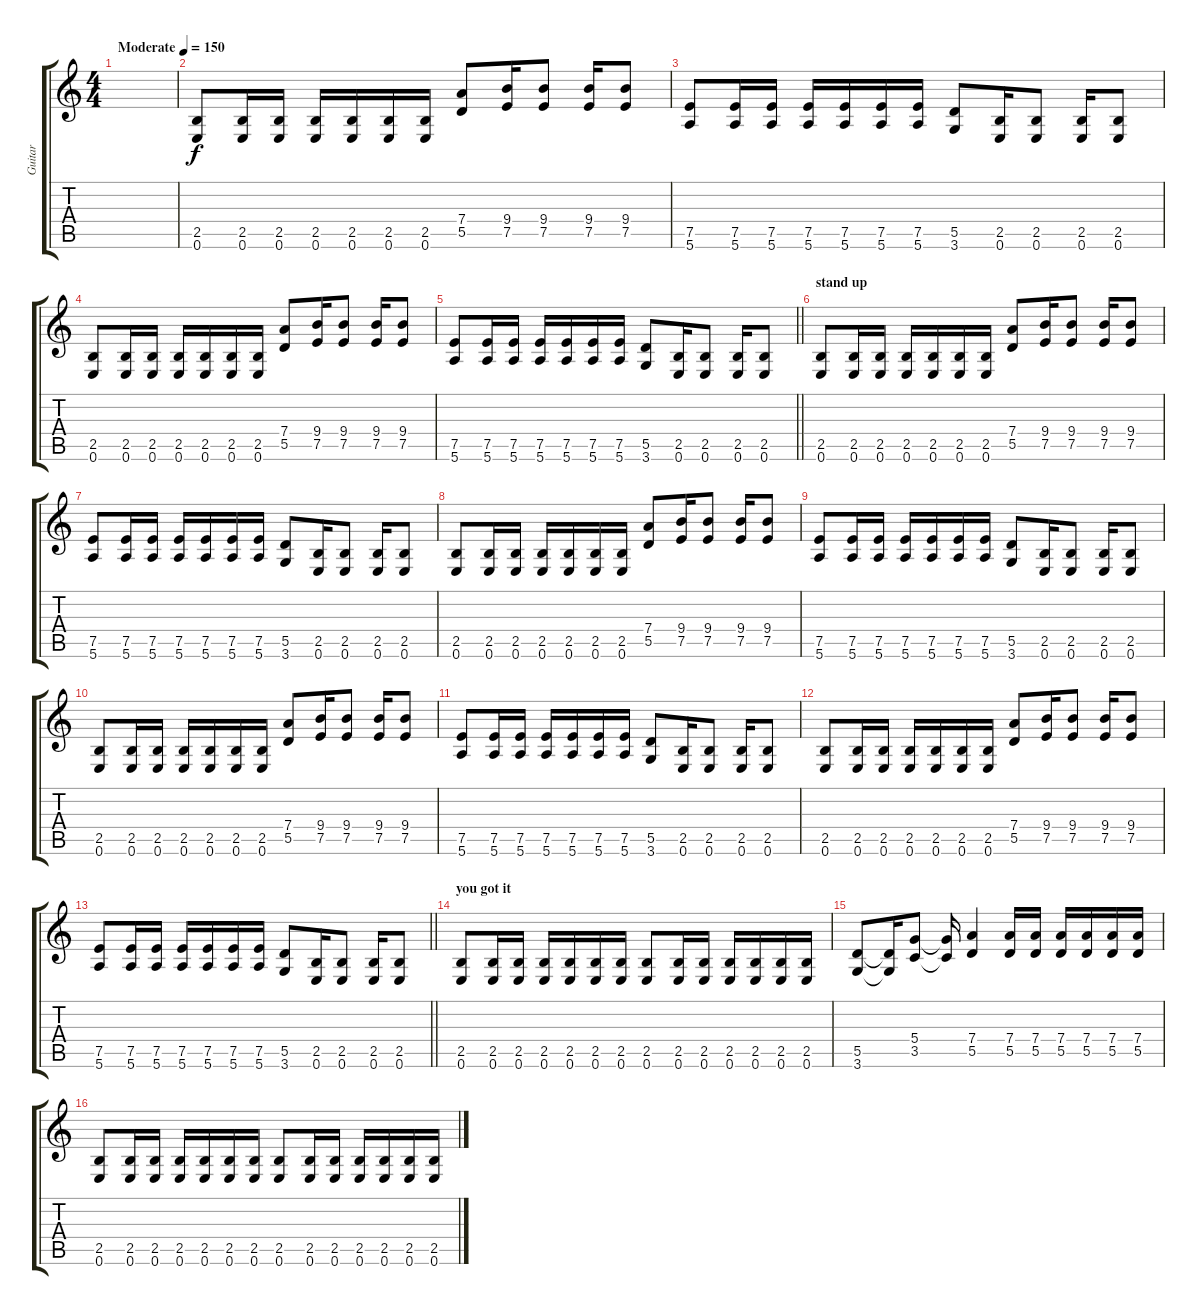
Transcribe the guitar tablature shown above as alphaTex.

\track ("Guitar" "Guitar") {instrument overdrivenguitar}
\staff {score tabs}
\tuning (E4 B3 G3 D3 A2 E2) {hide}
\ts (4 4)
\tempo (150 "Moderate")
\clef g2
\ks c
|
(2.5 0.6).8 (2.5 0.6).16 (2.5 0.6).16 (2.5 0.6).16 (2.5 0.6).16 (2.5 0.6).16 (2.5 0.6).16 (7.4 5.5).8 (9.4 7.5).16 (9.4 7.5).8 (9.4 7.5).16 (9.4 7.5).8 |
(7.5 5.6).8 (7.5 5.6).16 (7.5 5.6).16 (7.5 5.6).16 (7.5 5.6).16 (7.5 5.6).16 (7.5 5.6).16 (5.5 3.6).8 (2.5 0.6).16 (2.5 0.6).8 (2.5 0.6).16 (2.5 0.6).8 |
(2.5 0.6).8 (2.5 0.6).16 (2.5 0.6).16 (2.5 0.6).16 (2.5 0.6).16 (2.5 0.6).16 (2.5 0.6).16 (7.4 5.5).8 (9.4 7.5).16 (9.4 7.5).8 (9.4 7.5).16 (9.4 7.5).8 |
\barLineRight lightlight
(7.5 5.6).8 (7.5 5.6).16 (7.5 5.6).16 (7.5 5.6).16 (7.5 5.6).16 (7.5 5.6).16 (7.5 5.6).16 (5.5 3.6).8 (2.5 0.6).16 (2.5 0.6).8 (2.5 0.6).16 (2.5 0.6).8 |
\section ("" "stand up")
(2.5 0.6).8 (2.5 0.6).16 (2.5 0.6).16 (2.5 0.6).16 (2.5 0.6).16 (2.5 0.6).16 (2.5 0.6).16 (7.4 5.5).8 (9.4 7.5).16 (9.4 7.5).8 (9.4 7.5).16 (9.4 7.5).8 |
(7.5 5.6).8 (7.5 5.6).16 (7.5 5.6).16 (7.5 5.6).16 (7.5 5.6).16 (7.5 5.6).16 (7.5 5.6).16 (5.5 3.6).8 (2.5 0.6).16 (2.5 0.6).8 (2.5 0.6).16 (2.5 0.6).8 |
(2.5 0.6).8 (2.5 0.6).16 (2.5 0.6).16 (2.5 0.6).16 (2.5 0.6).16 (2.5 0.6).16 (2.5 0.6).16 (7.4 5.5).8 (9.4 7.5).16 (9.4 7.5).8 (9.4 7.5).16 (9.4 7.5).8 |
(7.5 5.6).8 (7.5 5.6).16 (7.5 5.6).16 (7.5 5.6).16 (7.5 5.6).16 (7.5 5.6).16 (7.5 5.6).16 (5.5 3.6).8 (2.5 0.6).16 (2.5 0.6).8 (2.5 0.6).16 (2.5 0.6).8 |
(2.5 0.6).8 (2.5 0.6).16 (2.5 0.6).16 (2.5 0.6).16 (2.5 0.6).16 (2.5 0.6).16 (2.5 0.6).16 (7.4 5.5).8 (9.4 7.5).16 (9.4 7.5).8 (9.4 7.5).16 (9.4 7.5).8 |
(7.5 5.6).8 (7.5 5.6).16 (7.5 5.6).16 (7.5 5.6).16 (7.5 5.6).16 (7.5 5.6).16 (7.5 5.6).16 (5.5 3.6).8 (2.5 0.6).16 (2.5 0.6).8 (2.5 0.6).16 (2.5 0.6).8 |
(2.5 0.6).8 (2.5 0.6).16 (2.5 0.6).16 (2.5 0.6).16 (2.5 0.6).16 (2.5 0.6).16 (2.5 0.6).16 (7.4 5.5).8 (9.4 7.5).16 (9.4 7.5).8 (9.4 7.5).16 (9.4 7.5).8 |
\barLineRight lightlight
(7.5 5.6).8 (7.5 5.6).16 (7.5 5.6).16 (7.5 5.6).16 (7.5 5.6).16 (7.5 5.6).16 (7.5 5.6).16 (5.5 3.6).8 (2.5 0.6).16 (2.5 0.6).8 (2.5 0.6).16 (2.5 0.6).8 |
\section ("" "you got it")
(2.5 0.6).8 (2.5 0.6).16 (2.5 0.6).16 (2.5 0.6).16 (2.5 0.6).16 (2.5 0.6).16 (2.5 0.6).16 (2.5 0.6).8 (2.5 0.6).16 (2.5 0.6).16 (2.5 0.6).16 (2.5 0.6).16 (2.5 0.6).16 (2.5 0.6).16 |
(5.5 3.6).8 (5.5{t} 3.6{t}).16 (5.4 3.5).8 (5.4{t} 3.5{t}).16 (7.4 5.5).4 (7.4 5.5).16 (7.4 5.5).16 (7.4 5.5).16 (7.4 5.5).16 (7.4 5.5).16 (7.4 5.5).16 |
(2.5 0.6).8 (2.5 0.6).16 (2.5 0.6).16 (2.5 0.6).16 (2.5 0.6).16 (2.5 0.6).16 (2.5 0.6).16 (2.5 0.6).8 (2.5 0.6).16 (2.5 0.6).16 (2.5 0.6).16 (2.5 0.6).16 (2.5 0.6).16 (2.5 0.6).16
